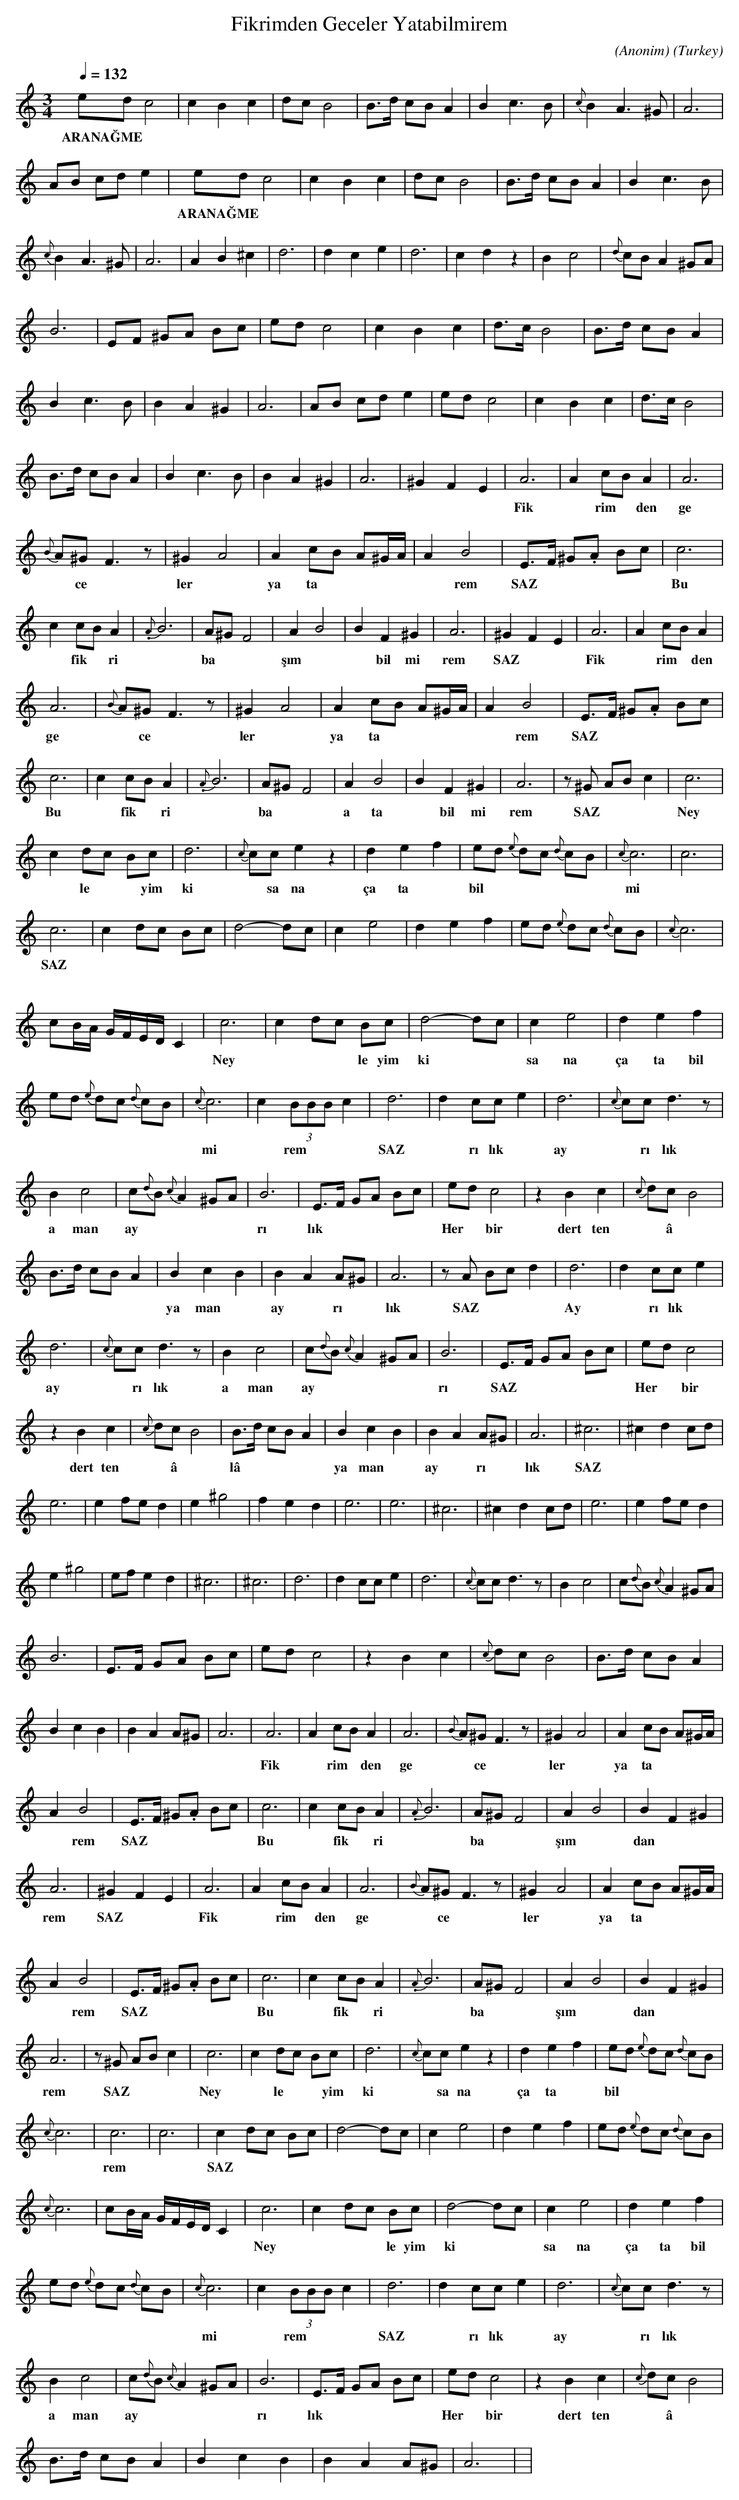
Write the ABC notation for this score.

X:1
T: Fikrimden Geceler Yatabilmirem
C: (Anonim)
O: Turkey
M: 3/4
L: 1/16
K: C
Q: 1/4=132
e2d2 c8  | c4 B4 c4  | d2c2 B8  | B3d c2B2 A4  | \
w:  ARANAĞME  |   |   |   |
B4 c6B2  | {c}B4 A6^G2  | A12  |
w:   |   |   |
A2B2 c2d2 e4  | e2d2 c8  | c4 B4 c4  | d2c2 B8  | \
w:   |  ARANAĞME  |   |   |
B3d c2B2 A4  | B4 c6B2  |
w:   |   |
{c}B4 A6^G2  | A12  | A4 B4 ^c4  | d12  | d4 c4 e4  | d12  | \
w:   |   |   |   |   |   |
c4 d4 z4  | B4 c8  | {d}c2B2 A4 ^G2A2  |
w:   |   |   |
B12  | E2F2 ^G2A2 B2c2  | e2d2 c8  | c4 B4 c4  | \
w:   |   |   |   |
d3c B8  | B3d c2B2 A4  |
w:   |   |
B4 c6B2  | B4 A4 ^G4  | A12  | A2B2 c2d2 e4  | \
w:   |   |   |   |
e2d2 c8  | c4 B4 c4  | d3c B8  |
w:   |   |   |
B3d c2B2 A4  | B4 c6B2  | B4 A4 ^G4  | A12  | \
w:   |   |   |   |
^G4 F4 E4  | A12  | A4 c2B2 A4  | A12  |
w:   |  Fik  |  *  rim *  den   |  ge  |
{B}A2^G2 F6z2  | ^G4 A8  | A4 c2B2 A2^GA  | \
w:  *  ce *  ler   |  ya ta  |  *  bil *  *  mi  |
A4 B8  | E3F ^G2.A2 B2c2  | c12  |
w:  *  rem    |  SAZ  |  Bu   |
c4 c2B2 A4  | {.A}B12  | A2^G2 F8  | A4 B8  | \
w:  *  fik *  ri   |  *  ba  |  şım *  dan   |  a ta  |
B4 F4 ^G4  | A12  | ^G4 F4 E4  | A12  | A4 c2B2 A4  |
w:  *  bil mi  |  rem    |  SAZ  |  Fik  |  *  rim *  den   |
A12  | {B}A2^G2 F6z2  | ^G4 A8  | A4 c2B2 A2^GA  | \
w:  ge  |  *  ce *  ler   |  ya ta  |  *  bil *  *  mi  |
A4 B8  | E3F ^G2.A2 B2c2  |
w:  *  rem    |  SAZ  |
c12  | c4 c2B2 A4  | {.A}B12  | A2^G2 F8  | \
w:  Bu   |  *  fik *  ri   |  *  ba  |  şım *  dan   |
A4 B8  | B4 F4 ^G4  | A12  | z2^G2 A2B2 c4  | c12  |
w:  a ta  |  *  bil mi  |  rem    |  SAZ  |  Ney  |
c4 d2c2 B2c2  | d12  | {c}c2c2 e4 z4  | \
w:  *  le *  *  yim   |  ki   |  *  sa na   |
d4 e4 f4  | e2d2 {e}d2c2 {d}c2B2  | {c}c12  | c12  |
w:  ça ta  |  bil *  *  *  *  *  mi  |  *  rem    |   |
c12  | c4 d2c2 B2c2  | d8-d2c2  | c4 e8  | \
w:  SAZ  |   |   |   |
d4 e4 f4  | e2d2 {e}d2c2 {d}c2B2  | {c}c12  |
w:   |   |   |
c2BA GFED C4  | c12  | c4 d2c2 B2c2  | d8-d2c2  | \
w:   |  Ney  |  *  *  *  le yim   |  ki   |
c4 e8  | d4 e4 f4  |
w:  sa na   |  ça ta bil  |
e2d2 {e}d2c2 {d}c2B2  | {c}c12  | c4 (3B2B2B2 c4  | d12  | \
w:  *  *  *  *  *  *  mi  |  *  rem    |  SAZ  |  Ay  |
d4 c2c2 e4  | d12  | {c}c2c2 d6z2  |
w:  *  rı lık   |  ay  |  *  rı lık   |
B4 c8  | c2{d}B2 {c}A4 ^G2A2  | B12  | E3F G2A2 B2c2  | \
w:  a man   |  ay *  *  *  *  rı  |  lık    |  SAZ  |
e2d2 c8  | z4 B4 c4  | {c}d2c2 B8  |
w:  Her  *  bir   |  dert ten   |  *  â *  lâ   |
B3d c2B2 A4  | B4 c4 B4  | B4 A4 A2^G2  | A12  | \
w:   |  ya man   |  ay *  rı  |  lık    |
z2A2 B2c2 d4  | d12  | d4 c2c2 e4  |
w:  SAZ  |  Ay  |  *  rı lık   |
d12  | {c}c2c2 d6z2  | B4 c8  | c2{d}B2 {c}A4 ^G2A2  | B12  | \
w:  ay  |  *  rı lık   |  a man   |  ay *  *  *  *  rı  |  lık    |
E3F G2A2 B2c2  | e2d2 c8  |
w:  SAZ  |  Her  *  bir   |
z4 B4 c4  | {c}d2c2 B8  | B3d c2B2 A4  | \
w:  dert ten   |  *  â *  lâ   |   |
B4 c4 B4  | B4 A4 A2^G2  | A12  | ^c12  | ^c4 d4 c2d2  |
w:  ya man   |  ay *  rı  |  lık    |  SAZ  |   |
e12  | e4 f2e2 d4  | e4 ^g8  | f4 e4 d4  | e12  | e12  | ^c12  | \
w:   |   |   |   |   |   |   |
^c4 d4 c2d2  | e12  | e4 f2e2 d4  |
w:   |   |   |
e4 ^g8  | e2f2 e4 d4  | ^c12  | ^c12  | d12  | \
w:   |   |   |   |   |
d4 c2c2 e4  | d12  | {c}c2c2 d6z2  | B4 c8  | \
w:   |   |   |   |
c2{d}B2 {c}A4 ^G2A2  |
w:   |
B12  | E3F G2A2 B2c2  | e2d2 c8  | z4 B4 c4  | \
w:   |   |   |   |
{c}d2c2 B8  | B3d c2B2 A4  |
w:   |   |
B4 c4 B4  | B4 A4 A2^G2  | A12  | A12  | A4 c2B2 A4  | A12  | \
w:   |   |   |  Fik  |  *  rim *  den   |  ge  |
{B}A2^G2 F6z2  | ^G4 A8  | A4 c2B2 A2^GA  |
w:  *  ce *  ler   |  ya ta  |  *  bil *  *  mi  |
A4 B8  | E3F ^G2.A2 B2c2  | c12  | c4 c2B2 A4  | \
w:  *  rem    |  SAZ  |  Bu   |  *  fik *  ri   |
{.A}B12  | A2^G2 F8  | A4 B8  | B4 F4 ^G4  |
w:  *  ba  |  şım *  dan   |  a ta  |  *  bil mi  |
A12  | ^G4 F4 E4  | A12  | A4 c2B2 A4  | A12  | \
w:  rem    |  SAZ  |  Fik  |  *  rim *  den   |  ge  |
{B}A2^G2 F6z2  | ^G4 A8  | A4 c2B2 A2^GA  |
w:  *  ce *  ler   |  ya ta  |  *  bil *  *  mi  |
A4 B8  | E3F ^G2.A2 B2c2  | c12  | c4 c2B2 A4  | \
w:  *  rem    |  SAZ  |  Bu   |  *  fik *  ri   |
{.A}B12  | A2^G2 F8  | A4 B8  | B4 F4 ^G4  |
w:  *  ba  |  şım *  dan   |  a ta  |  *  bil mi  |
A12  | z2^G2 A2B2 c4  | c12  | c4 d2c2 B2c2  | d12  | \
w:  rem    |  SAZ  |  Ney  |  *  le *  *  yim   |  ki   |
{c}c2c2 e4 z4  | d4 e4 f4  | e2d2 {e}d2c2 {d}c2B2  |
w:  *  sa na   |  ça ta  |  bil *  *  *  *  *  mi  |
{c}c12  | c12  | c12  | c4 d2c2 B2c2  | d8-d2c2  | \
w:  *  rem    |   |  SAZ  |   |   |
c4 e8  | d4 e4 f4  | e2d2 {e}d2c2 {d}c2B2  |
w:   |   |   |
{c}c12  | c2BA GFED C4  | c12  | c4 d2c2 B2c2  | \
w:   |   |  Ney  |  *  *  *  le yim   |
d8-d2c2  | c4 e8  | d4 e4 f4  |
w:  ki   |  sa na   |  ça ta bil  |
e2d2 {e}d2c2 {d}c2B2  | {c}c12  | c4 (3B2B2B2 c4  | d12  | \
w:  *  *  *  *  *  *  mi  |  *  rem    |  SAZ  |  Ay  |
d4 c2c2 e4  | d12  | {c}c2c2 d6z2  |
w:  *  rı lık   |  ay  |  *  rı lık   |
B4 c8  | c2{d}B2 {c}A4 ^G2A2  | B12  | E3F G2A2 B2c2  | \
w:  a man   |  ay *  *  *  *  rı  |  lık    |  SAZ  |
e2d2 c8  | z4 B4 c4  | {c}d2c2 B8  |
w:  Her  *  bir   |  dert ten   |  *  â *  lâ   |
B3d c2B2 A4  | B4 c4 B4  | B4 A4 A2^G2  | A12  | |
